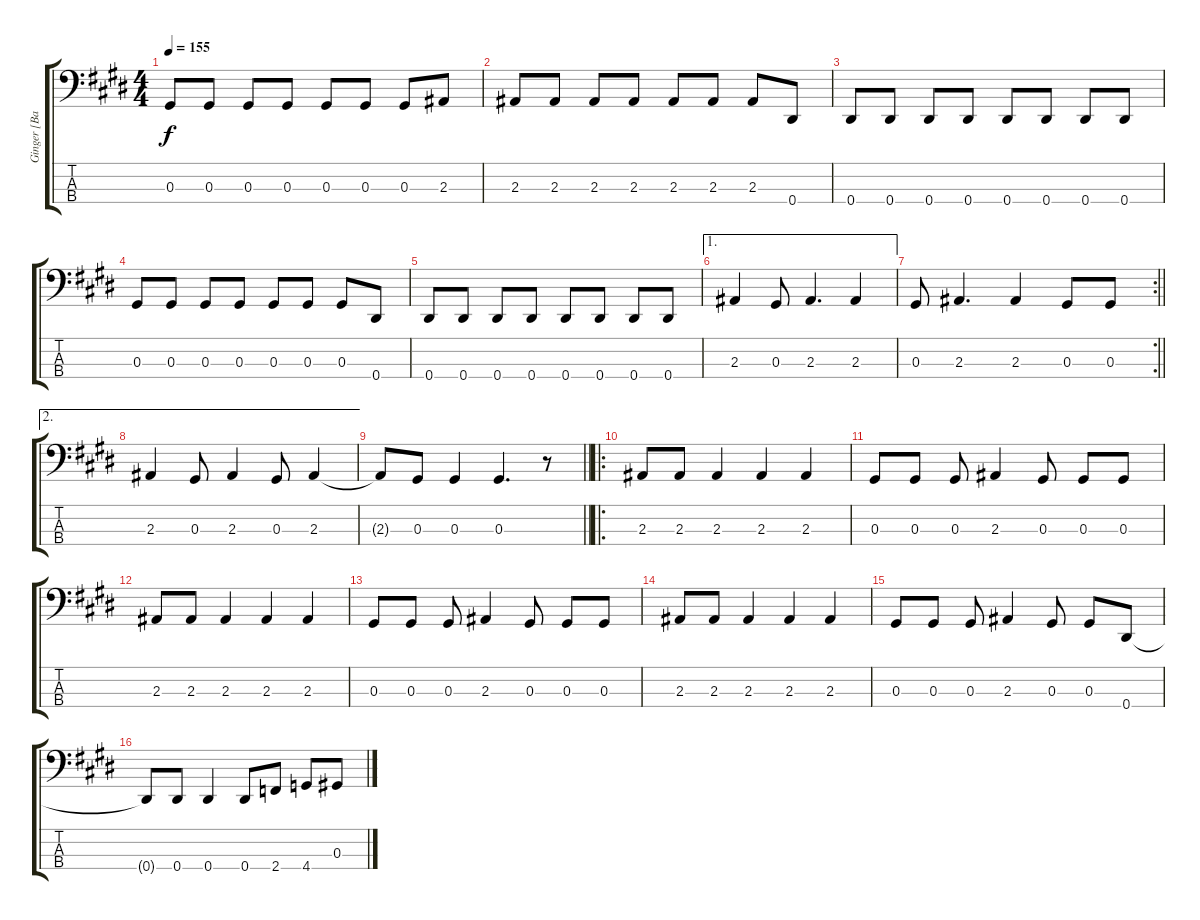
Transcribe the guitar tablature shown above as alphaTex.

\track ("Ginger [Bass]" "Ginger [Ba") {instrument electricbassfinger}
\staff {score tabs}
\tuning (Gb2 Db2 Ab1 Eb1) {hide}
\ts (4 4)
\tempo 155
\clef f4
\ks e
0.3.8{dy f} 0.3.8 0.3.8 0.3.8 0.3.8 0.3.8 0.3.8 2.3.8 |
2.3.8 2.3.8 2.3.8 2.3.8 2.3.8 2.3.8 2.3.8 0.4.8 |
0.4.8 0.4.8 0.4.8 0.4.8 0.4.8 0.4.8 0.4.8 0.4.8 |
0.3.8 0.3.8 0.3.8 0.3.8 0.3.8 0.3.8 0.3.8 0.4.8 |
0.4.8 0.4.8 0.4.8 0.4.8 0.4.8 0.4.8 0.4.8 0.4.8 |
\ae 1
2.3.4 0.3.8 2.3.4{d} 2.3.4 |
\rc 2
\barLineRight lightlight
0.3.8 2.3.4{d} 2.3.4 0.3.8 0.3.8 |
\ae 2
2.3.4 0.3.8 2.3.4 0.3.8 2.3.4 |
\barLineRight lightlight
2.3{t}.8 0.3.8 0.3.4 0.3.4{d} r.8 |
\ro
2.3.8 2.3.8 2.3.4 2.3.4 2.3.4 |
0.3.8 0.3.8 0.3.8 2.3.4 0.3.8 0.3.8 0.3.8 |
2.3.8 2.3.8 2.3.4 2.3.4 2.3.4 |
0.3.8 0.3.8 0.3.8 2.3.4 0.3.8 0.3.8 0.3.8 |
2.3.8 2.3.8 2.3.4 2.3.4 2.3.4 |
0.3.8 0.3.8 0.3.8 2.3.4 0.3.8 0.3.8 0.4.8 |
0.4{t}.8 0.4.8 0.4.4 0.4.8 2.4.8 4.4.8 0.3.8
